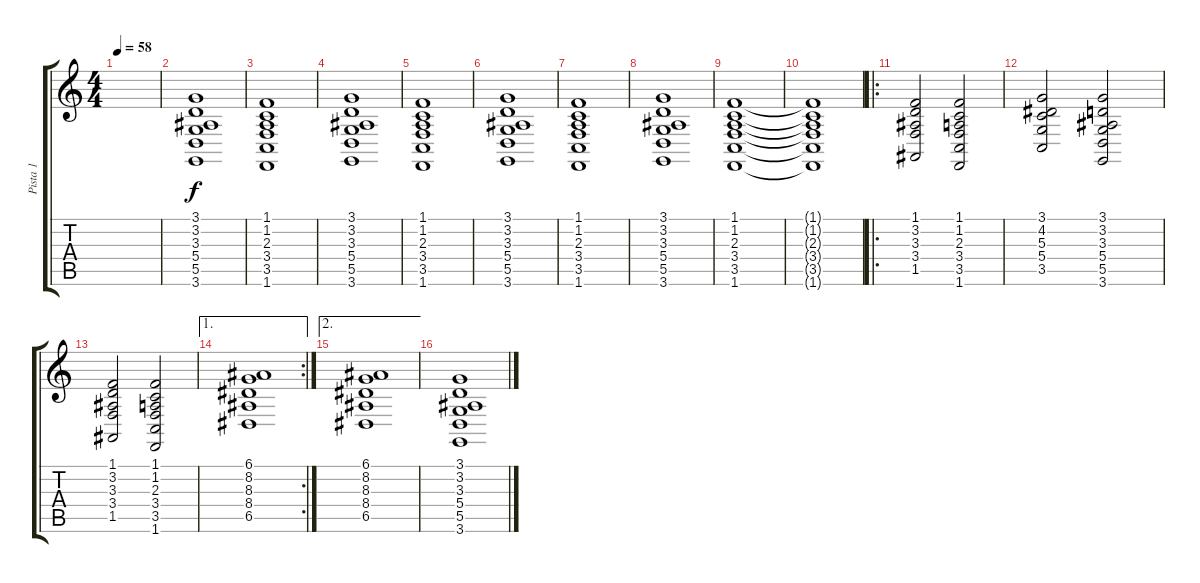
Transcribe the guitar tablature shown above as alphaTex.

\track ("Pista 1" "Pista 1") {instrument acousticgrandpiano}
\staff {score tabs}
\tuning (E4 B3 G3 D3 A2 E2) {hide}
\ts (4 4)
\tempo 58
\clef g2
\ks c
|
(3.1 3.2 3.3 5.4 5.5 3.6).1 |
(1.1 1.2 2.3 3.4 3.5 1.6).1 |
(3.1 3.2 3.3 5.4 5.5 3.6).1 |
(1.1 1.2 2.3 3.4 3.5 1.6).1 |
(3.1 3.2 3.3 5.4 5.5 3.6).1 |
(1.1 1.2 2.3 3.4 3.5 1.6).1 |
(3.1 3.2 3.3 5.4 5.5 3.6).1 |
(1.1 1.2 2.3 3.4 3.5 1.6).1 |
(1.1{t} 1.2{t} 2.3{t} 3.4{t} 3.5{t} 1.6{t}).1 |
\ro
(1.1 3.2 3.3 3.4 1.5).2 (1.1 1.2 2.3 3.4 3.5 1.6).2 |
(3.1 4.2 5.3 5.4 3.5).2 (3.1 3.2 3.3 5.4 5.5 3.6).2 |
(1.1 3.2 3.3 3.4 1.5).2 (1.1 1.2 2.3 3.4 3.5 1.6).2 |
\ae 1
\rc 2
(6.1 8.2 8.3 8.4 6.5).1 |
\ae 2
(6.1 8.2 8.3 8.4 6.5).1 |
(3.1 3.2 3.3 5.4 5.5 3.6).1
